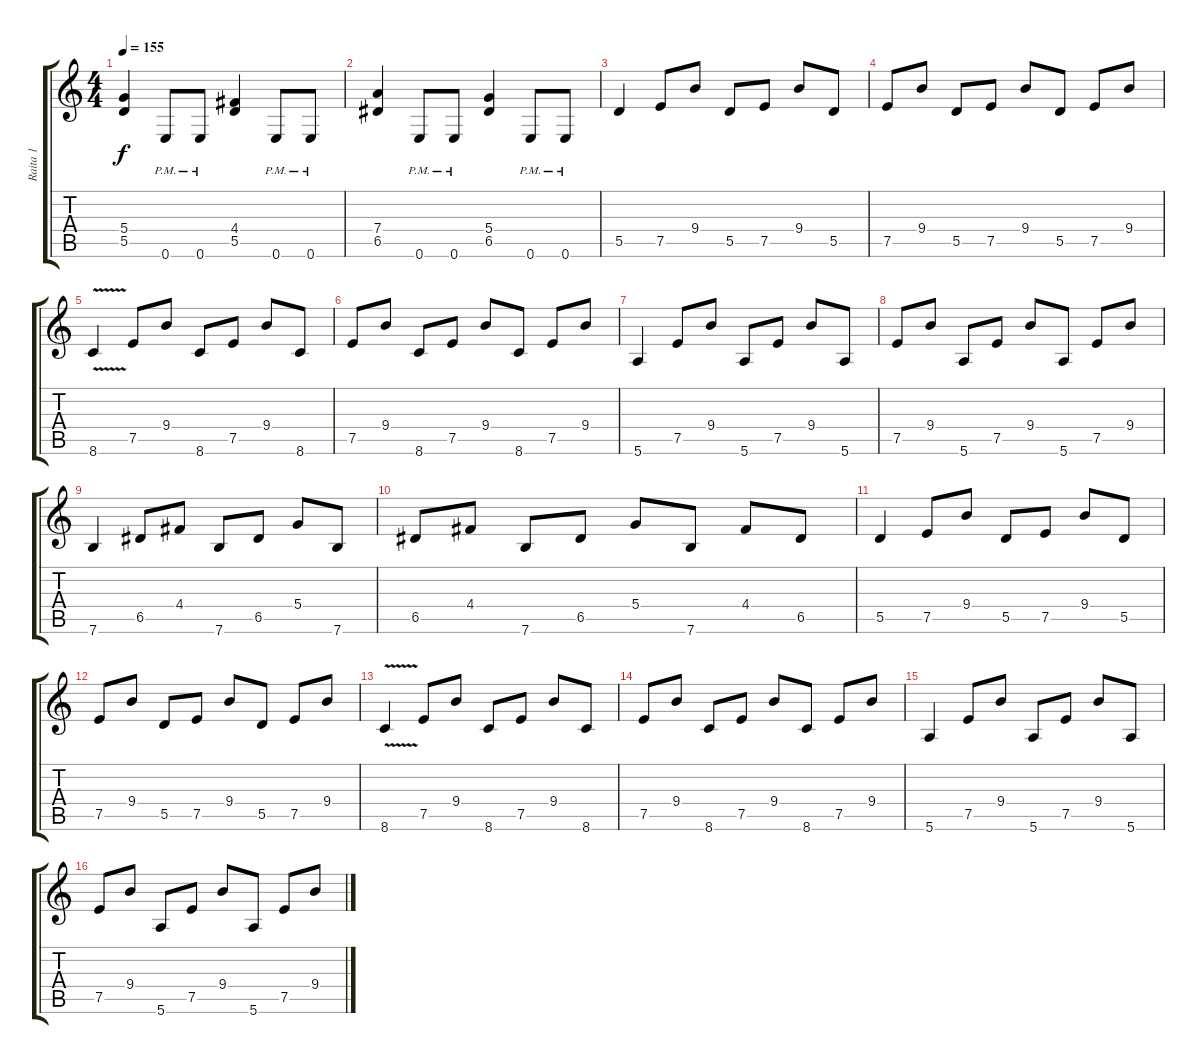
\track ("Raita 1" "Raita 1") {instrument overdrivenguitar}
\staff {score tabs}
\tuning (E4 B3 G3 D3 A2 E2) {hide}
\ts (4 4)
\tempo 155
\clef g2
\ks c
(5.4 5.5).4{dy f} 0.6{pm}.8 0.6{pm}.8 (4.4 5.5).4 0.6{pm}.8 0.6{pm}.8 |
(7.4 6.5).4 0.6{pm}.8 0.6{pm}.8 (5.4 6.5).4 0.6{pm}.8 0.6{pm}.8 |
5.5.4 7.5.8 9.4.8 5.5.8 7.5.8 9.4.8 5.5.8 |
7.5.8 9.4.8 5.5.8 7.5.8 9.4.8 5.5.8 7.5.8 9.4.8 |
8.6{v}.4 7.5.8 9.4.8 8.6.8 7.5.8 9.4.8 8.6.8 |
7.5.8 9.4.8 8.6.8 7.5.8 9.4.8 8.6.8 7.5.8 9.4.8 |
5.6.4 7.5.8 9.4.8 5.6.8 7.5.8 9.4.8 5.6.8 |
7.5.8 9.4.8 5.6.8 7.5.8 9.4.8 5.6.8 7.5.8 9.4.8 |
7.6.4 6.5.8 4.4.8 7.6.8 6.5.8 5.4.8 7.6.8 |
6.5.8 4.4.8 7.6.8 6.5.8 5.4.8 7.6.8 4.4.8 6.5.8 |
5.5.4 7.5.8 9.4.8 5.5.8 7.5.8 9.4.8 5.5.8 |
7.5.8 9.4.8 5.5.8 7.5.8 9.4.8 5.5.8 7.5.8 9.4.8 |
8.6{v}.4 7.5.8 9.4.8 8.6.8 7.5.8 9.4.8 8.6.8 |
7.5.8 9.4.8 8.6.8 7.5.8 9.4.8 8.6.8 7.5.8 9.4.8 |
5.6.4 7.5.8 9.4.8 5.6.8 7.5.8 9.4.8 5.6.8 |
7.5.8 9.4.8 5.6.8 7.5.8 9.4.8 5.6.8 7.5.8 9.4.8
